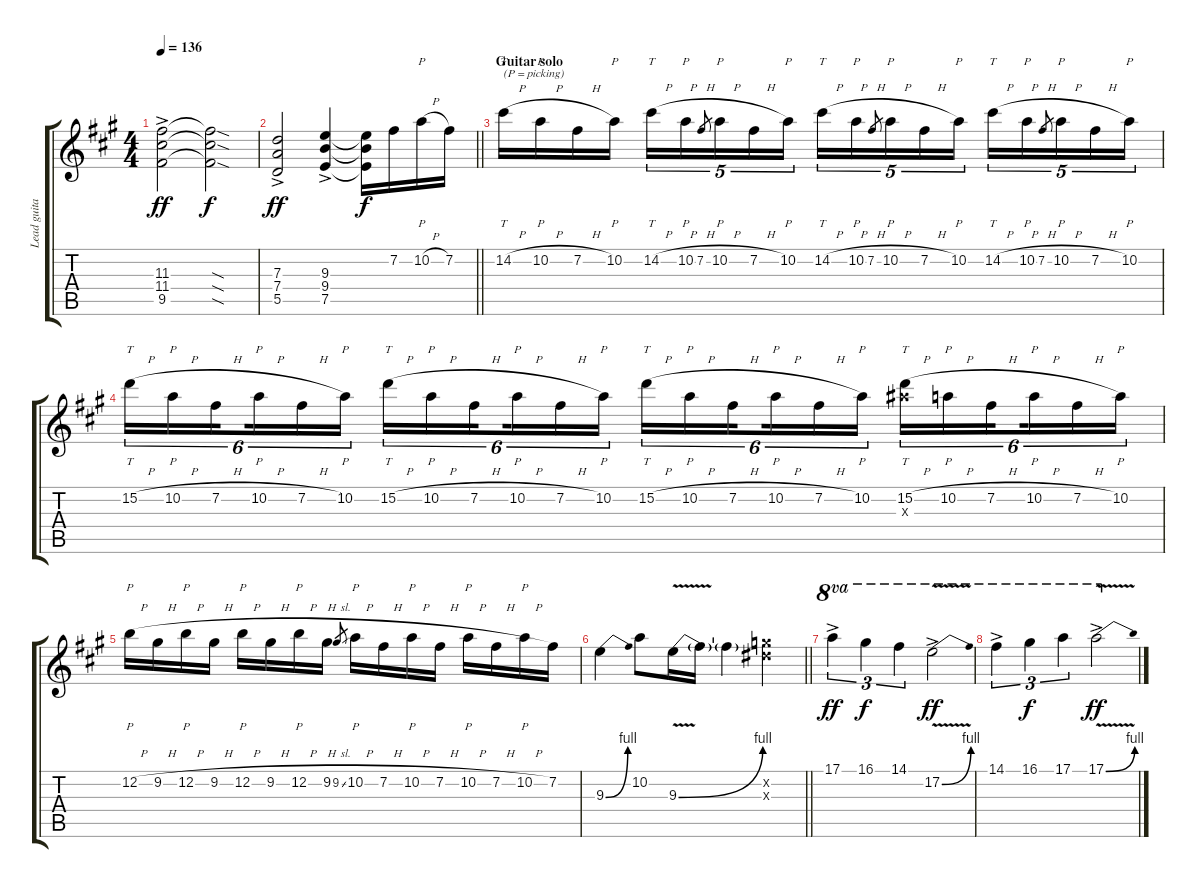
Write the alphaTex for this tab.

\track ("Lead guitar (Randy Rhoads)" "Lead guita") {instrument distortionguitar}
\staff {score tabs}
\tuning (E4 B3 G3 D3 A2 E2) {hide}
\ts (4 4)
\tempo 136
\clef g2
\ks a
(11.3{ac} 11.4{ac} 9.5{ac}).2{dy ff} (11.3{sod t} 11.4{sod t} 9.5{sod t}).2{dy f} |
\barLineRight lightlight
(7.3{ac} 7.4{ac} 5.5{ac}).2{dy ff} (9.3{ac} 9.4{ac} 7.5{ac}).4{beam Up} (9.3{t} 9.4{t} 7.5{t}).16{dy f} 7.2.16 10.2{h}.16{p} 7.2.16 |
\section ("" "Guitar solo")
14.2{h}.16{tt txt "(P = picking)"} 10.2{h}.16{p} 7.2{h}.16 10.2.16{p} 14.2{h}.16{tt tu (5 4)} 10.2{h}.16{p tu (5 4)} 7.2{h}.8{gr} 10.2{h}.16{p tu (5 4)} 7.2{h}.16{tu (5 4)} 10.2.16{p tu (5 4)} 14.2{h}.16{tt tu (5 4)} 10.2{h}.16{p tu (5 4)} 7.2{h}.8{gr} 10.2{h}.16{p tu (5 4)} 7.2{h}.16{tu (5 4)} 10.2.16{p tu (5 4)} 14.2{h}.16{tt tu (5 4)} 10.2{h}.16{p tu (5 4)} 7.2{h}.8{gr} 10.2{h}.16{p tu (5 4)} 7.2{h}.16{tu (5 4)} 10.2.16{p tu (5 4)} |
15.2{h}.16{tt tu (6 4)} 10.2{h}.16{p tu (6 4)} 7.2{h}.16{tu (6 4) beam splitsecondary} 10.2{h}.16{p tu (6 4)} 7.2{h}.16{tu (6 4)} 10.2.16{p tu (6 4)} 15.2{h}.16{tt tu (6 4)} 10.2{h}.16{p tu (6 4)} 7.2{h}.16{tu (6 4) beam splitsecondary} 10.2{h}.16{p tu (6 4)} 7.2{h}.16{tu (6 4)} 10.2.16{p tu (6 4)} 15.2{h}.16{tt tu (6 4)} 10.2{h}.16{p tu (6 4)} 7.2{h}.16{tu (6 4) beam splitsecondary} 10.2{h}.16{p tu (6 4)} 7.2{h}.16{tu (6 4)} 10.2.16{p tu (6 4)} (15.2{h} 15.3{x}).16{tt tu (6 4)} 10.2{h}.16{p tu (6 4)} 7.2{h}.16{tu (6 4) beam splitsecondary} 10.2{h}.16{p tu (6 4)} 7.2{h}.16{tu (6 4)} 10.2.16{p tu (6 4)} |
12.2{h}.16{p} 9.2{h}.16 12.2{h}.16{p} 9.2{h}.16 12.2{h}.16{p} 9.2{h}.16 12.2{h}.16{p} 9.2{h}.16 9.2{sl}.8{gr} 10.2{h}.16{p} 7.2{h}.16 10.2{h}.16{p} 7.2{h}.16 10.2{h}.16{p} 7.2{h}.16 10.2{h}.16{p} 7.2.16 |
\barLineRight lightlight
9.3{be (bend 0 0 60 4)}.4 10.2.8 9.3{be (bend 0 0 60 4) v}.16 9.3{t}.16 9.3{t}.4 (8.2{x} 8.3{x}).4 |
17.1{ac}.4{tu (3 2) ot 8va dy ff} 16.1.4{tu (3 2) ot 8va dy f} 14.1.4{tu (3 2) ot 8va} 17.2{be (bend 0 0 60 4) v ac}.2{ot 8va dy ff} |
14.1{ac}.4{tu (3 2) ot 8va} 16.1.4{tu (3 2) ot 8va dy f} 17.1.4{tu (3 2) ot 8va} 17.1{be (bend 0 0 60 4) v ac}.2{ot 8va dy ff}
